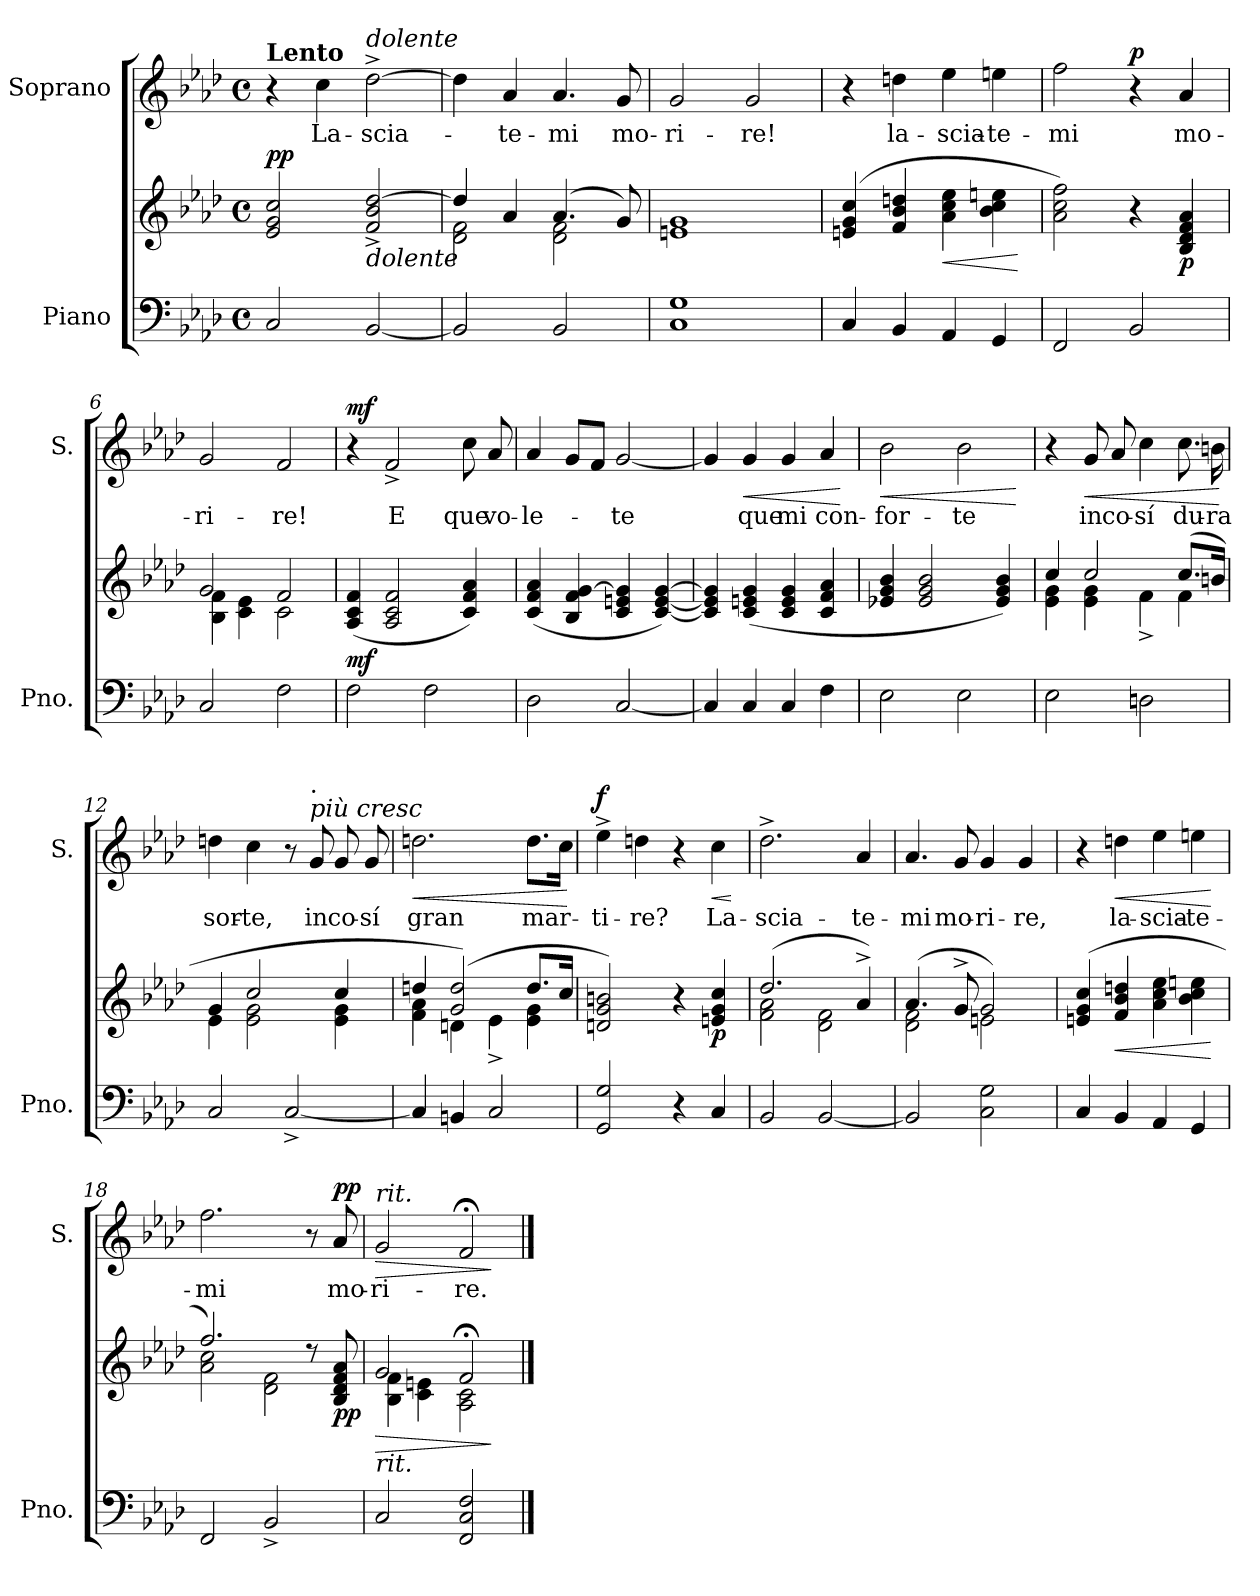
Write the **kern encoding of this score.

**kern	**kern	**dynam	**kern	**text	**dynam
*part2	*part2	*part2	*part1	*part1	*part1
*staff3	*staff2	*staff2/3	*staff1	*staff1	*staff1
*I"Piano	*	*	*I"Soprano	*	*
*I'Pno.	*	*	*I'S.	*	*
*clefF4	*clefG2	*	*clefG2	*	*
*k[b-e-a-d-]	*k[b-e-a-d-]	*	*k[b-e-a-d-]	*	*
*M4/4	*M4/4	*	*M4/4	*	*
*met(c)	*met(c)	*	*met(c)	*	*
*MM58	*MM58	*	*MM58	*	*
=1	=1	=1	=1	=1	=1
!	!	!	!LO:TX:a:B:t=Lento	!	!
!	!	!LO:DY:b	!	!	!
!	!	!LO:DY:n=1:a	!	!	!
2C/	2e-/ 2g/ 2cc/	p p	4r	.	.
!	!	!	!	!LO:LY:b	!
.	.	.	4cc\	La-	.
!	!	!	!LO:TX:a:i:t=dolente	!	!
!	!LO:TX:b:i:t=dolente	!	!	!	!
!	!	!	!	!LO:LY:b	!
[2BB-/	2f/^ 2b-/^ [2dd-/^	.	[2dd-^\	-scia-	.
=2	=2	=2	=2	=2	=2
*	*^	*	*	*	*
2BB-/]	4dd-/]	2d-\ 2f\	.	4dd-\]	.	.
!	!	!	!	!	!LO:LY:b	!
.	4a-/	.	.	4a-/	-te-	.
!	!	!	!	!	!LO:LY:b	!
2BB-/	(>4.a-/	2d-\ 2f\	.	4.a-/	-mi	.
!	!	!	!	!	!LO:LY:b	!
.	8g/)	.	.	8g/	mo-	.
*	*v	*v	*	*	*	*
=3	=3	=3	=3	=3	=3
!	!	!	!	!LO:LY:b	!
1C 1G	1en 1g	.	2g/	-ri-	.
!	!	!	!	!LO:LY:b	!
.	.	.	2g/	-re!	.
=4	=4	=4	=4	=4	=4
4C/	(>4en/ 4g/ 4cc/	.	4r	.	.
!	!	!	!	!LO:LY:b	!
4BB-/	4f/ 4b-/ 4ddn/	.	4ddn\	la-	.
!	!	!LO:HP:b	!	!LO:LY:b	!
4AA-/	4a-\ 4cc\ 4ee-i\	<	4ee-i\	-scia-	.
!	!	!	!	!LO:LY:b	!
4GG/	4b-\ 4cc\ 4een\	.	4een\	-te-	.
.	.	[	.	.	.
!!LO:LB:g=z
=5	=5	=5	=5	=5	=5
!	!	!	!	!LO:LY:b	!
2FF/	2a-\ 2cc\ 2ff\)	.	2ff\	-mi	.
!	!	!	!	!	!LO:DY:a
2BB-/	4r	.	4r	.	p
!	!	!LO:DY:b	!	!LO:LY:b	!
.	4B-/ 4d-/ 4f/ 4a-/	p	4a-/	mo-	.
=6	=6	=6	=6	=6	=6
*	*^	*	*	*	*
!	!	!	!	!	!LO:LY:b	!
2C/	2g/	4B-\ 4f\	.	2g/	-ri-	.
.	.	4c\ 4e-\	.	.	.	.
!	!	!	!	!	!LO:LY:b	!
2F\	2f/	2c\	.	2f/	-re!	.
=7	=7	=7	=7	=7	=7	=7
!	!	!	!LO:DY:a=2	!	!	!LO:DY:a
*	*v	*v	*	*	*	*
2F\	(>4A-/ 4c/ 4f/	mf	4r	.	mf
!	!	!	!	!LO:LY:b	!
.	2A-/ 2c/ 2f/	.	2f^/	E	.
2F\	.	.	.	.	.
!	!	!	!	!LO:LY:b	!
.	4c/ 4f/ 4a-/)	.	8cc\	que	.
!	!	!	!	!LO:LY:b	!
.	.	.	8a-/	vo-	.
=8	=8	=8	=8	=8	=8
!	!	!	!	!LO:LY:b	!
2D-\	(>4c/ 4f/ 4a-/	.	4a-/	-le-	.
.	4B-/ 4f/ [4g/	.	8g/L	.	.
.	.	.	8f/J	.	.
!	!	!	!	!LO:LY:b	!
[2C/	4c/ 4en/ 4g/]	.	[2g/	-te	.
.	[4c/ [4e/ [4g/)	.	.	.	.
=9	=9	=9	=9	=9	=9
4C/]	4c/] 4e/] 4g/]	.	4g/]	.	.
!	!	!	!	!LO:LY:b	!LO:HP:b
4C/	(>4c/ 4en/ 4g/	.	4g/	que	<
!	!	!	!	!LO:LY:b	!
4C/	4c/ 4e/ 4g/	.	4g/	mi	.
!	!	!	!	!LO:LY:b	!
4F\	4c/ 4f/ 4a-/	.	4a-/	con-	.
.	.	.	.	.	[
!!LO:LB:g=z
=10	=10	=10	=10	=10	=10
!	!	!	!	!LO:LY:b	!LO:HP:b
2E-\	4e-X/ 4g/ 4b-/	.	2b-\	-for-	<
.	2e-/ 2g/ 2b-/	.	.	.	.
!	!	!	!	!LO:LY:b	!
2E-\	.	.	2b-\	-te	.
.	4e-/ 4g/ 4b-/)	.	.	.	.
.	.	.	.	.	[
=11	=11	=11	=11	=11	=11
*	*^	*	*	*	*
2E-\	4cc/	4e-\ 4g\	.	4r	.	.
!	!	!	!	!	!LO:LY:b	!LO:HP:b
.	2cc/	4e-\ 4g\	.	8g/	in	<
!	!	!	!	!	!LO:LY:b	!
.	.	.	.	8a-/	co-	.
!	!	!	!	!	!LO:LY:b	!
2Dn\	.	4f^\	.	4cc\	-sí	.
!	!	!	!	!	!LO:LY:b	!
.	(>8.cc/L	4f\	.	8.cc\	du-	.
!	!	!	!	!	!LO:LY:b	!
.	16bn/Jk	.	.	16bn\	-ra	.
*	*v	*v	*	*	*	*
.	.	.	.	.	[
=12	=12	=12	=12	=12	=12
*	*^	*	*	*	*
!	!	!	!	!	!LO:LY:b	!
2C/	4g/	4e-\	.	4ddn\	sor-	.
!	!	!	!	!	!LO:LY:b	!
.	2cc/	2e-\ 2g\	.	4cc\	-te,	.
[2C^/	.	.	.	8r	.	.
!	!	!	!	!LO:TX:a:i:t=più cresc	!	!
!	!	!	!	!LO:TX:a:t=.	!	!
!	!	!	!	!	!LO:LY:b	!
.	.	.	.	8g/	in	.
!	!	!	!	!	!LO:LY:b	!
.	4cc/	4e-\ 4g\	.	8g/	co-	.
!	!	!	!	!	!LO:LY:b	!
.	.	.	.	8g/	-sí	.
=13	=13	=13	=13	=13	=13	=13
!	!	!	!	!	!LO:LY:b	!LO:HP:b
4C/]	4ddn/	4f\ 4a-\	.	2.ddn\	gran	<
4BBn/	(>2g/ 2dd/)	4dn\	.	.	.	.
2C/	.	4e-^\	.	.	.	.
!	!	!	!	!	!LO:LY:b	!
.	8.dd/L	4e-\ 4g\	.	8.dd\L	mar-	.
.	16cc/Jk	.	.	16cc\Jk	.	.
*	*v	*v	*	*	*	*
.	.	.	.	.	[
=14	=14	=14	=14	=14	=14
!	!	!	!	!LO:LY:b	!LO:DY:a
2GG/ 2G/	2dn/ 2g/ 2bn/)	.	4ee-^\	-ti-	f
!	!	!	!	!LO:LY:b	!
.	.	.	4ddn\	-re?	.
4r	4r	.	4r	.	.
!	!	!LO:DY:b	!	!LO:LY:b	!LO:HP:b
4C/	4en/ 4g/ 4cc/	p	4cc\	La-	<
.	.	.	.	.	[
!!LO:LB:g=z
=15	=15	=15	=15	=15	=15
*	*^	*	*	*	*
!	!	!	!	!	!LO:LY:b	!
2BB-/	(>2.dd-i/	2f\ 2a-\	.	2.dd-i^\	-scia-	.
[2BB-/	.	2d-i\ 2f\	.	.	.	.
!	!	!	!	!	!LO:LY:b	!
.	4a-^/)	.	.	4a-/	-te-	.
=16	=16	=16	=16	=16	=16	=16
!	!	!	!	!	!LO:LY:b	!
2BB-/]	(>4.a-/	2d-\ 2f\	.	4.a-/	-mi	.
!	!	!	!	!	!LO:LY:b	!
.	8g^/	.	.	8g/	mo-	.
!	!	!	!	!	!LO:LY:b	!
2C\ 2G\	2g/)	2en\	.	4g/	-ri-	.
!	!	!	!	!	!LO:LY:b	!
.	.	.	.	4g/	-re,	.
*	*v	*v	*	*	*	*
=17	=17	=17	=17	=17	=17
4C/	(>4en/ 4g/ 4cc/	.	4r	.	.
!	!	!LO:HP:b	!	!LO:LY:b	!LO:HP:b
4BB-/	4f/ 4b-/ 4ddn/	<	4ddn\	la-	<
!	!	!	!	!LO:LY:b	!
4AA-/	4a-\ 4cc\ 4ee-i\	.	4ee-i\	-scia-	.
!	!	!	!	!LO:LY:b	!
4GG/	4b-\ 4cc\ 4een\	.	4een\	-te-	.
.	.	[	.	.	[
=18	=18	=18	=18	=18	=18
*	*^	*	*	*	*
!	!	!	!	!	!LO:LY:b	!
2FF/	2.ff/)	2a-\ 2cc\	.	2.ff\	-mi	.
2BB-^/	.	2d-\ 2f\	.	.	.	.
.	8r	.	.	8r	.	.
!	!	!	!LO:DY:b	!	!LO:LY:b	!LO:DY:a
.	8B-/ 8d-/ 8f/ 8a-/	.	pp	8a-/	mo-	pp
=19	=19	=19	=19	=19	=19	=19
!	!	!	!	!LO:TX:a:i:t=rit.	!	!
!	!LO:TX:b:i:t=rit.	!	!	!	!	!
!	!	!	!LO:HP:b	!	!LO:LY:b	!LO:HP:b
2C/	2g/	4B-\ 4f\	>	2g/	-ri-	>
.	.	4c\ 4en\	.	.	.	.
!	!	!	!	!	!LO:LY:b	!
2FF/ 2C/ 2F/	2f;</	2A-\ 2c\	.	2f;</	-re.	.
*	*v	*v	*	*	*	*
.	.	]	.	.	]
==	==	==	==	==	==
*-	*-	*-	*-	*-	*-
